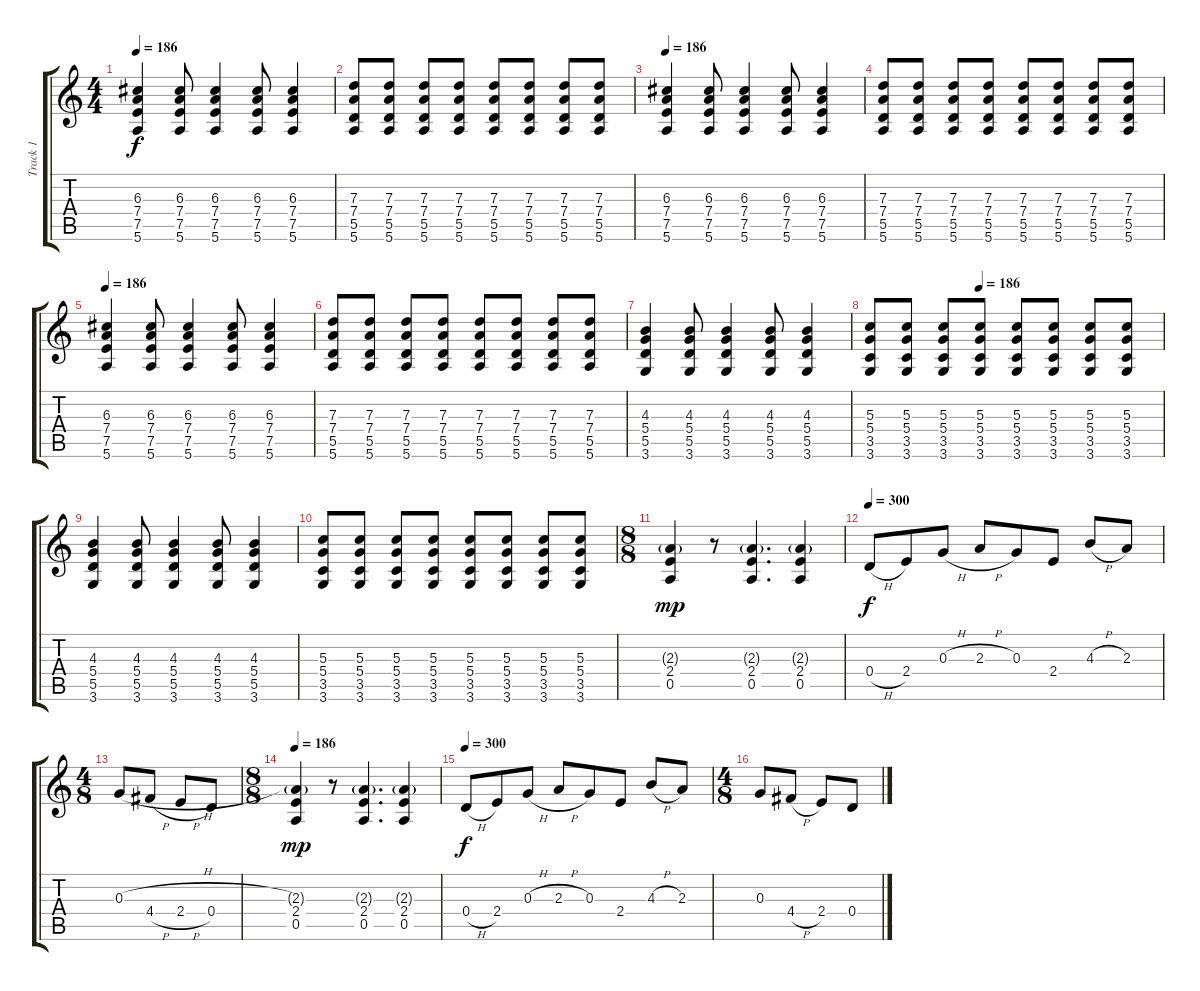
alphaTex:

\track ("Track 1" "Track 1") {instrument distortionguitar}
\staff {score tabs}
\tuning (E4 B3 G3 D3 A2 E2) {hide}
\ts (4 4)
\tempo 186
\clef g2
\ks c
(6.3 7.4 7.5 5.6).4{dy f} (6.3 7.4 7.5 5.6).8 (6.3 7.4 7.5 5.6).4 (6.3 7.4 7.5 5.6).8 (6.3 7.4 7.5 5.6).4 |
(7.3 7.4 5.5 5.6).8 (7.3 7.4 5.5 5.6).8 (7.3 7.4 5.5 5.6).8 (7.3 7.4 5.5 5.6).8 (7.3 7.4 5.5 5.6).8 (7.3 7.4 5.5 5.6).8 (7.3 7.4 5.5 5.6).8 (7.3 7.4 5.5 5.6).8 |
\tempo 186
(6.3 7.4 7.5 5.6).4{volume 12} (6.3 7.4 7.5 5.6).8 (6.3 7.4 7.5 5.6).4 (6.3 7.4 7.5 5.6).8 (6.3 7.4 7.5 5.6).4 |
(7.3 7.4 5.5 5.6).8 (7.3 7.4 5.5 5.6).8 (7.3 7.4 5.5 5.6).8 (7.3 7.4 5.5 5.6).8 (7.3 7.4 5.5 5.6).8 (7.3 7.4 5.5 5.6).8 (7.3 7.4 5.5 5.6).8 (7.3 7.4 5.5 5.6).8 |
\tempo 186
(6.3 7.4 7.5 5.6).4 (6.3 7.4 7.5 5.6).8 (6.3 7.4 7.5 5.6).4 (6.3 7.4 7.5 5.6).8 (6.3 7.4 7.5 5.6).4 |
(7.3 7.4 5.5 5.6).8 (7.3 7.4 5.5 5.6).8 (7.3 7.4 5.5 5.6).8 (7.3 7.4 5.5 5.6).8 (7.3 7.4 5.5 5.6).8 (7.3 7.4 5.5 5.6).8 (7.3 7.4 5.5 5.6).8 (7.3 7.4 5.5 5.6).8 |
(4.3 5.4 5.5 3.6).4 (4.3 5.4 5.5 3.6).8 (4.3 5.4 5.5 3.6).4 (4.3 5.4 5.5 3.6).8 (4.3 5.4 5.5 3.6).4 |
\tempo (186 0.375)
(5.3 5.4 3.5 3.6).8 (5.3 5.4 3.5 3.6).8 (5.3 5.4 3.5 3.6).8 (5.3 5.4 3.5 3.6).8 (5.3 5.4 3.5 3.6).8 (5.3 5.4 3.5 3.6).8 (5.3 5.4 3.5 3.6).8 (5.3 5.4 3.5 3.6).8 |
(4.3 5.4 5.5 3.6).4 (4.3 5.4 5.5 3.6).8 (4.3 5.4 5.5 3.6).4 (4.3 5.4 5.5 3.6).8 (4.3 5.4 5.5 3.6).4 |
(5.3 5.4 3.5 3.6).8 (5.3 5.4 3.5 3.6).8 (5.3 5.4 3.5 3.6).8 (5.3 5.4 3.5 3.6).8 (5.3 5.4 3.5 3.6).8 (5.3 5.4 3.5 3.6).8 (5.3 5.4 3.5 3.6).8 (5.3 5.4 3.5 3.6).8 |
\ts (8 8)
(2.3{g} 2.4 0.5).4{dy mp} r.8 (2.3{g} 2.4 0.5).4{d} (2.3{g} 2.4 0.5).4 |
\tempo 300
0.4{h}.8{dy f} 2.4.8 0.3{h}.8 2.3{h}.8 0.3.8 2.4.8 4.3{h}.8 2.3.8 |
\ts (4 8)
0.3{h}.8 4.4{h}.8 2.4{h}.8 0.4.8 |
\ts (8 8)
\tempo 186
(2.3{g} 2.4 0.5).4{dy mp} r.8 (2.3{g} 2.4 0.5).4{d} (2.3{g} 2.4 0.5).4 |
\tempo 300
0.4{h}.8{dy f} 2.4.8 0.3{h}.8 2.3{h}.8 0.3.8 2.4.8 4.3{h}.8 2.3.8 |
\ts (4 8)
0.3{h}.8 4.4{h}.8 2.4.8 0.4.8
